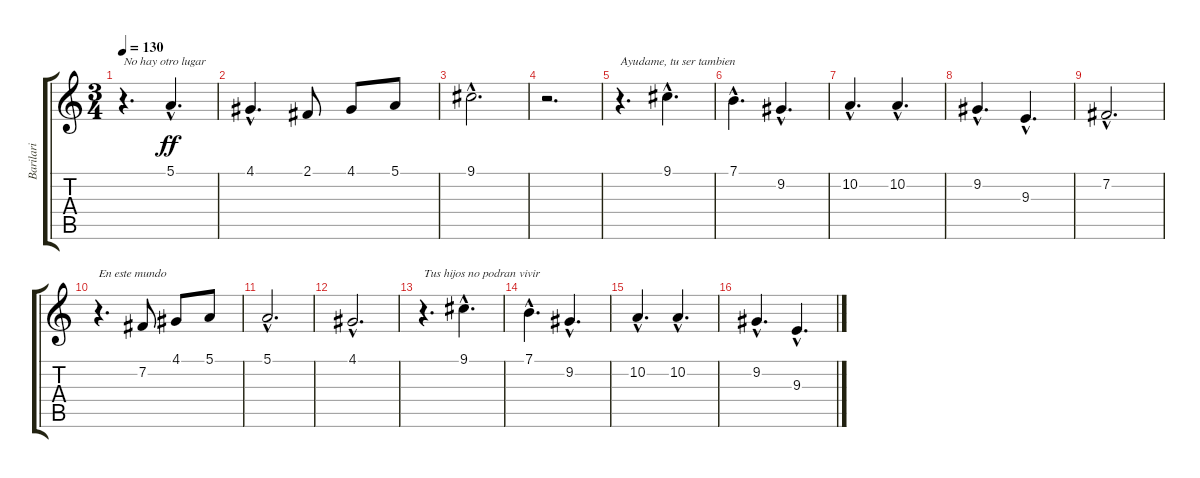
\track ("Barilari" "Barilari") {instrument cello}
\staff {score tabs}
\tuning (E4 B3 G3 D3 A2 E2) {hide}
\ts (3 4)
\tempo 130
\clef g2
\ks c
r.4{d txt "No hay otro lugar" dy ff} 5.1{hac}.4{d} |
4.1{hac}.4{d} 2.1.8 4.1.8 5.1.8 |
9.1{hac}.2{d} |
r.2{d} |
r.4{d txt "Ayudame, tu ser tambien"} 9.1{hac}.4{d} |
7.1{hac}.4{d} 9.2{hac}.4{d} |
10.2{hac}.4{d} 10.2{hac}.4{d} |
9.2{hac}.4{d} 9.3{hac}.4{d} |
7.2{hac}.2{d} |
r.4{d txt "En este mundo"} 7.2.8 4.1.8 5.1.8 |
5.1{hac}.2{d} |
4.1{hac}.2{d} |
r.4{d txt "Tus hijos no podran vivir"} 9.1{hac}.4{d} |
7.1{hac}.4{d} 9.2{hac}.4{d} |
10.2{hac}.4{d} 10.2{hac}.4{d} |
9.2{hac}.4{d} 9.3{hac}.4{d}
